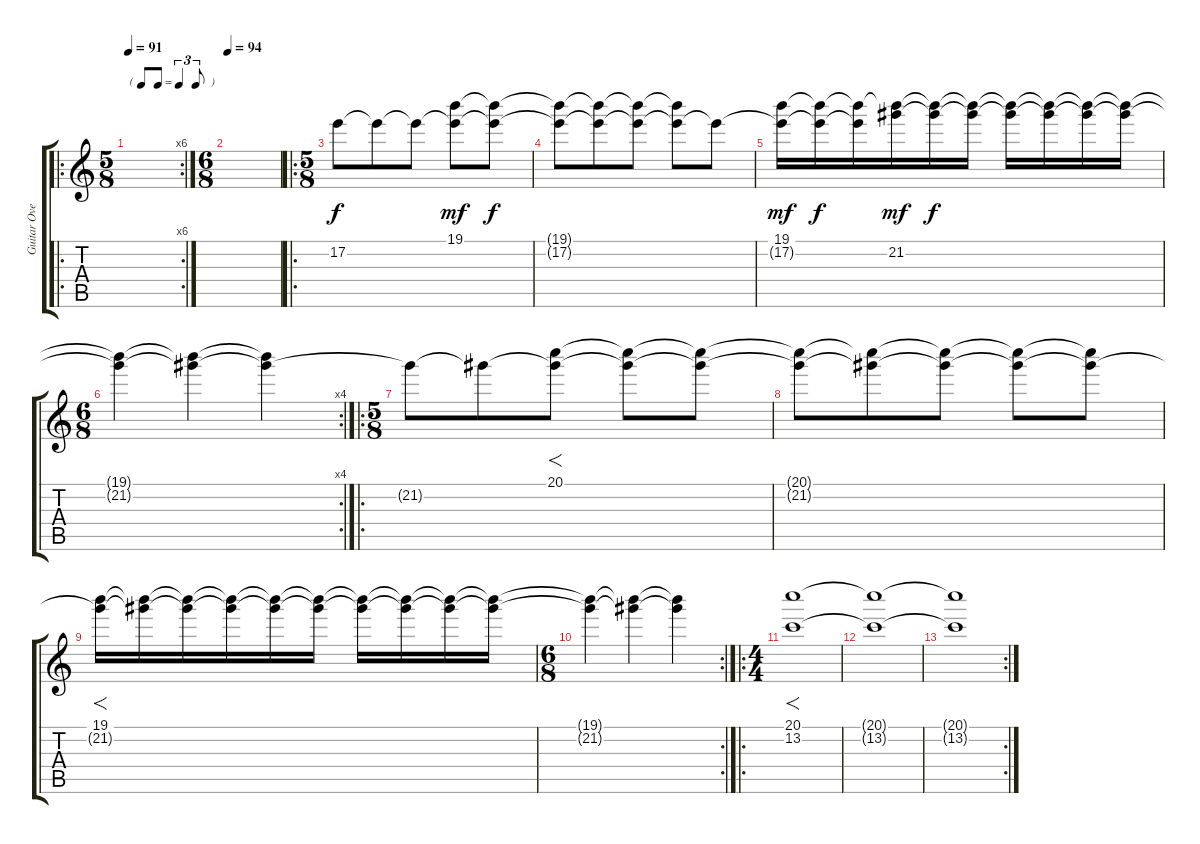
\track ("Guitar Overdubs" "Guitar Ove") {instrument overdrivenguitar}
\staff {score tabs}
\tuning (E4 B3 G3 D3 A2 E2) {hide}
\ro
\rc 6
\ts (5 8)
\tf triplet8th
\tempo 91
\clef g2
\ks c
|
\ts (6 8)
\tempo 94
|
\ro
\ts (5 8)
17.2.8{volume 11} 17.2{t}.8{dy f} 17.2{t}.8 (19.1 17.2{t}).8{dy mf} (19.1{t} 17.2{t}).8{dy f} |
(19.1{t} 17.2{t}).8 (19.1{t} 17.2{t}).8 (19.1{t} 17.2{t}).8 (19.1{t} 17.2{t}).8 17.2{t}.8 |
(19.1 17.2{t}).16{dy mf} (19.1{t} 17.2{t}).16{dy f} (19.1{t} 17.2{t}).16 (19.1{t} 21.2).16{dy mf} (19.1{t} 21.2{t}).16{dy f} (19.1{t} 21.2{t}).16 (19.1{t} 21.2{t}).16 (19.1{t} 21.2{t}).16 (19.1{t} 21.2{t}).16 (19.1{t} 21.2{t}).16 |
\rc 4
\ts (6 8)
(19.1{t} 21.2{t}).4 (19.1{t} 21.2{t}).4 (19.1{t} 21.2{t}).4 |
\ro
\ts (5 8)
21.2{t}.8{volume 15} 21.2{t}.8 (20.1 21.2{t}).8{f} (20.1{t} 21.2{t}).8 (20.1{t} 21.2{t}).8 |
(20.1{t} 21.2{t}).8 (20.1{t} 21.2{t}).8 (20.1{t} 21.2{t}).8 (20.1{t} 21.2{t}).8 (20.1{t} 21.2{t}).8 |
(19.1 21.2{t}).16{f} (19.1{t} 21.2{t}).16 (19.1{t} 21.2{t}).16 (19.1{t} 21.2{t}).16 (19.1{t} 21.2{t}).16 (19.1{t} 21.2{t}).16 (19.1{t} 21.2{t}).16 (19.1{t} 21.2{t}).16 (19.1{t} 21.2{t}).16 (19.1{t} 21.2{t}).16 |
\rc 2
\ts (6 8)
(19.1{t} 21.2{t}).4 (19.1{t} 21.2{t}).4 (19.1{t} 21.2{t}).4 |
\ro
\ts (4 4)
(20.1 13.2).1{f} |
(20.1{t} 13.2{t}).1 |
\rc 2
(20.1{t} 13.2{t}).1
